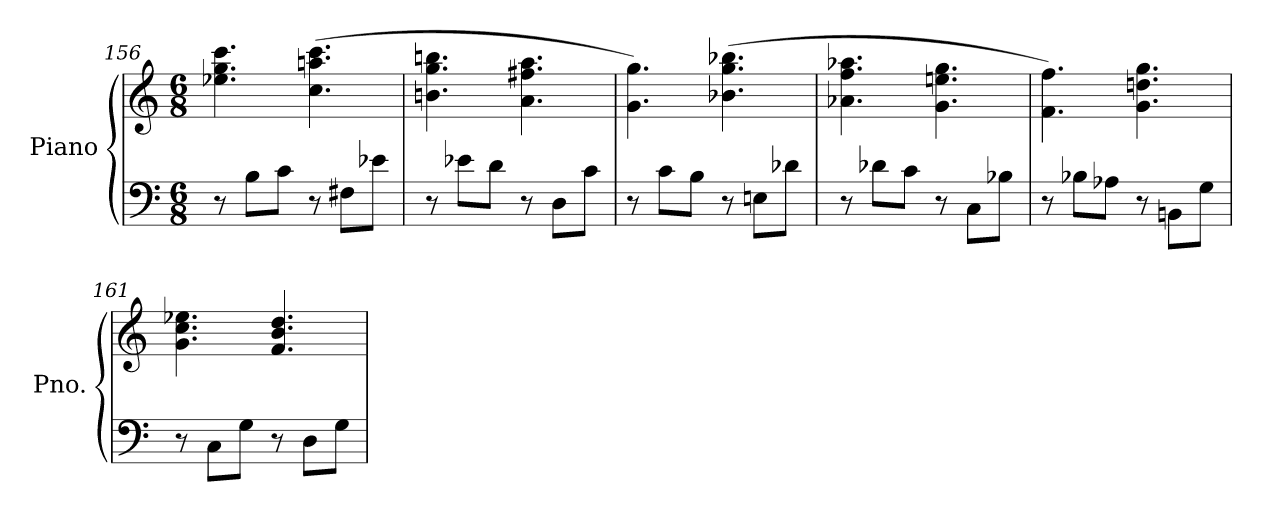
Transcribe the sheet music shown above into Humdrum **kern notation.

**kern	**kern
*part1	*part1
*staff2	*staff1
*I"Piano	*
*I'Pno.	*
*clefF4	*clefG2
*k[]	*k[]
*M6/8	*M6/8
=156	=156
8r	4.ee-X\ 4.gg\ 4.ccc\
8B\L	.
8c\J	.
8r	(>4.cc\ 4.aan\ 4.ccc\
8F#X\L	.
8e-X\J	.
!!LO:PB:g=z
=157	=157
8r	4.bn\ 4.gg\ 4.bbn\
8e-X\L	.
8d\J	.
8r	4.a\ 4.ff#X\ 4.aa\
8D\L	.
8c\J	.
=158	=158
8r	4.g\ 4.gg\)
8c\L	.
8B\J	.
8r	(>4.b-X\ 4.gg\ 4.bb-X\
8En\L	.
8d-X\J	.
=159	=159
8r	4.a-X\ 4.ff\ 4.aa-X\
8d-X\L	.
8c\J	.
8r	4.g\ 4.een\ 4.gg\
8C\L	.
8B-X\J	.
=160	=160
8r	4.f\ 4.ff\)
8B-X\L	.
8A-X\J	.
8r	4.g\ 4.ddn\ 4.gg\
8BBn\L	.
8G\J	.
=161	=161
8r	4.g\ 4.cc\ 4.ee-X\
8C\L	.
8G\J	.
8r	4.f/ 4.b/ 4.dd/
8D\L	.
8G\J	.
=	=
*-	*-
